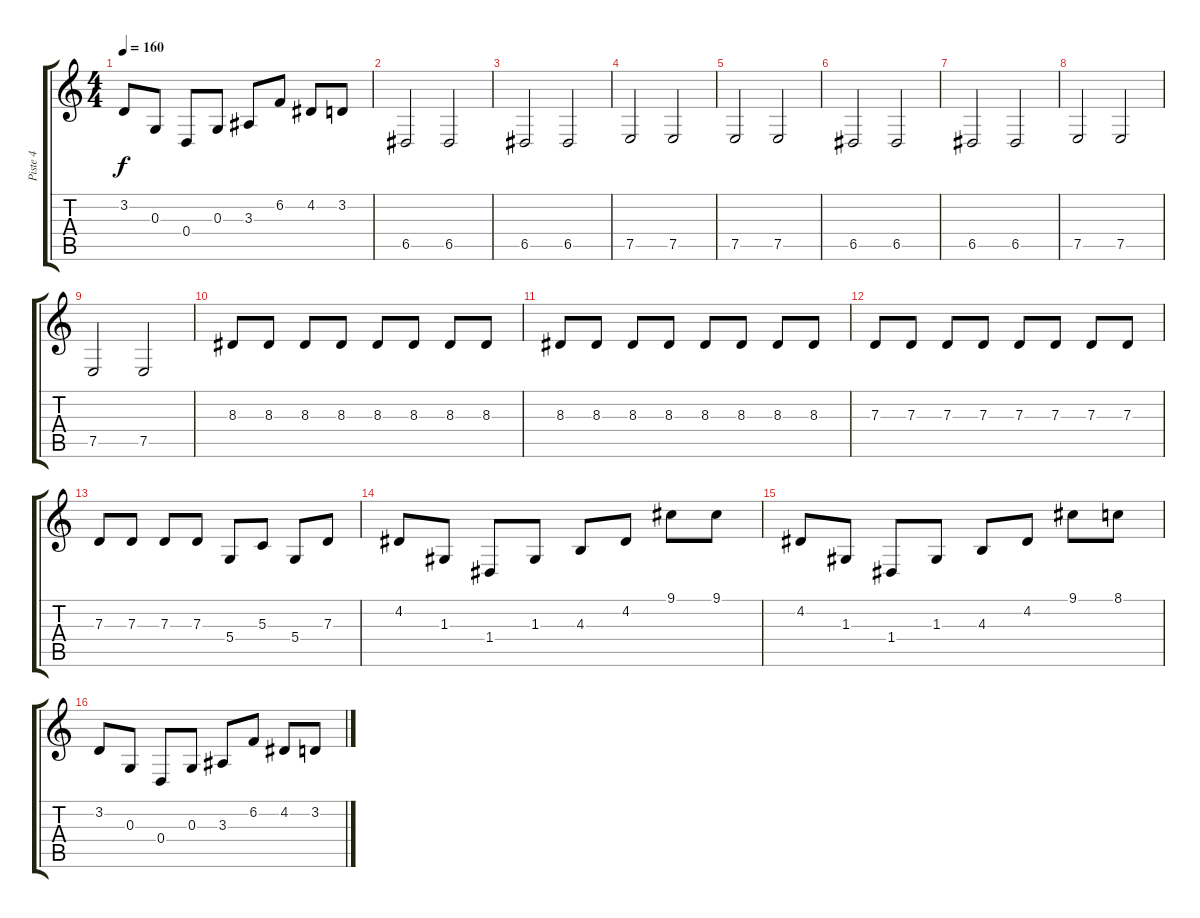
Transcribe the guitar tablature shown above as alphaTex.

\track ("Piste 4" "Piste 4") {instrument stringensemble1}
\staff {score tabs}
\tuning (E4 B3 G3 D3 A2 E2) {hide}
\ts (4 4)
\tempo 160
\clef g2
\ks c
3.2.8{dy f} 0.3.8 0.4.8 0.3.8 3.3.8 6.2.8 4.2.8 3.2.8 |
6.5.2 6.5.2 |
6.5.2 6.5.2 |
7.5.2 7.5.2 |
7.5.2 7.5.2 |
6.5.2 6.5.2 |
6.5.2 6.5.2 |
7.5.2 7.5.2 |
7.5.2 7.5.2 |
8.3.8 8.3.8 8.3.8 8.3.8 8.3.8 8.3.8 8.3.8 8.3.8 |
8.3.8 8.3.8 8.3.8 8.3.8 8.3.8 8.3.8 8.3.8 8.3.8 |
7.3.8 7.3.8 7.3.8 7.3.8 7.3.8 7.3.8 7.3.8 7.3.8 |
7.3.8 7.3.8 7.3.8 7.3.8 5.4.8 5.3.8 5.4.8 7.3.8 |
4.2.8 1.3.8 1.4.8 1.3.8 4.3.8 4.2.8 9.1.8 9.1.8 |
4.2.8 1.3.8 1.4.8 1.3.8 4.3.8 4.2.8 9.1.8 8.1.8 |
3.2.8 0.3.8 0.4.8 0.3.8 3.3.8 6.2.8 4.2.8 3.2.8
